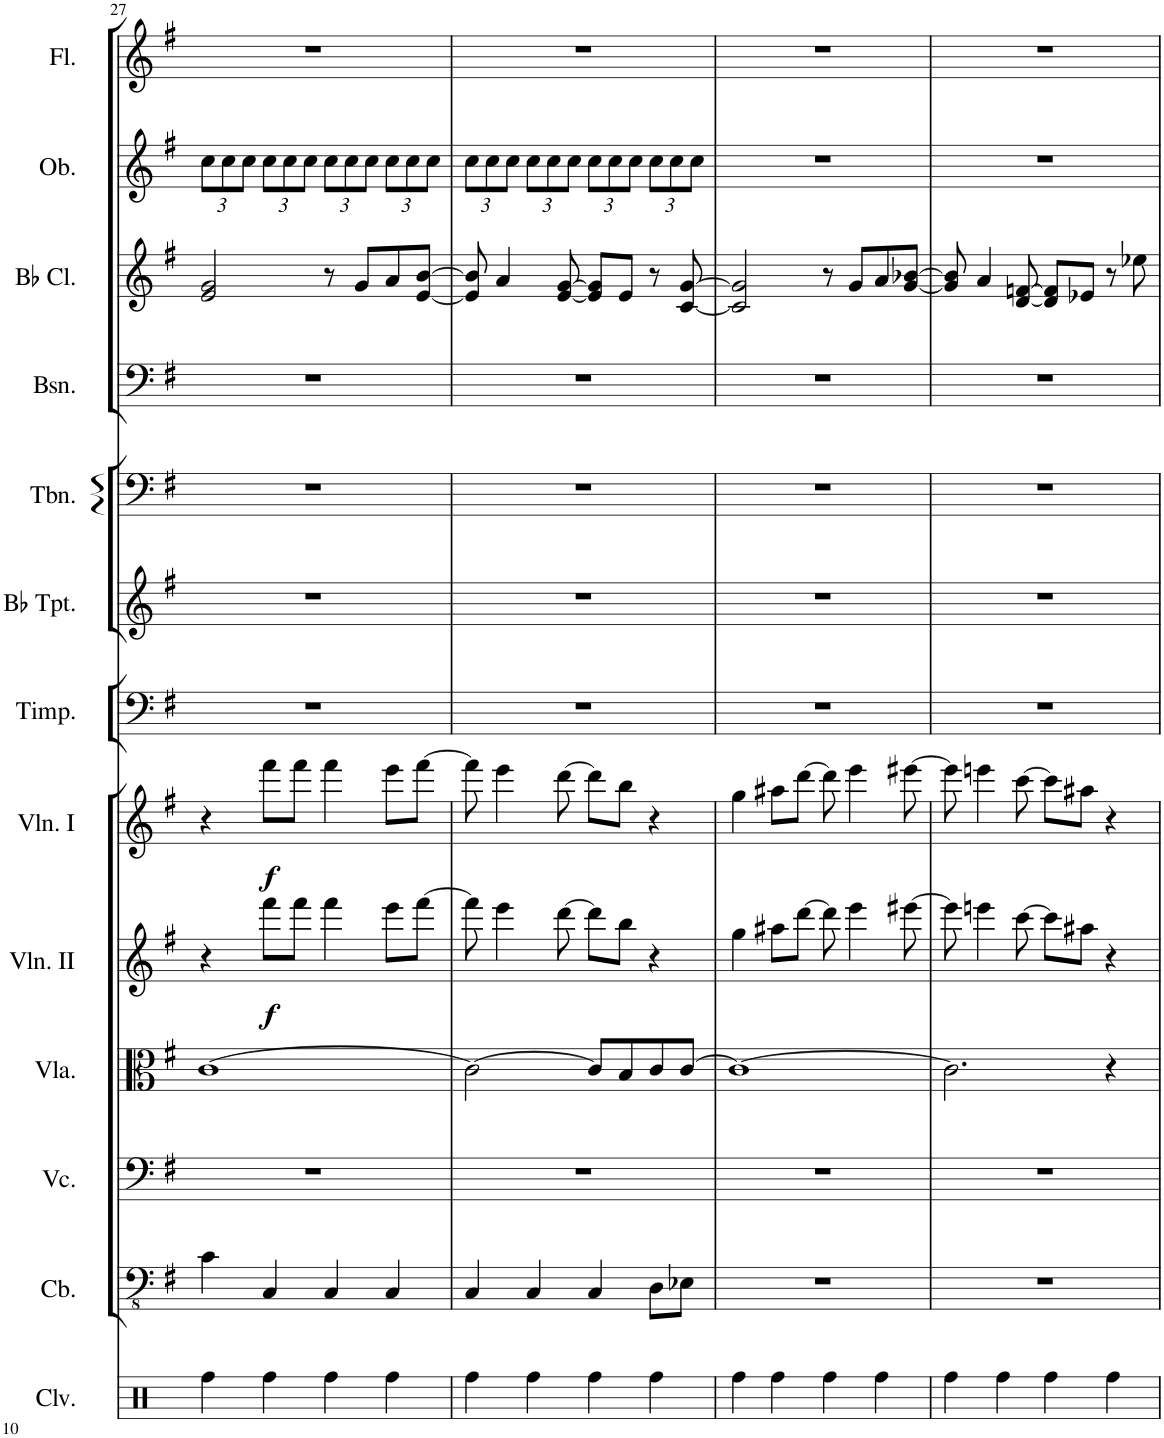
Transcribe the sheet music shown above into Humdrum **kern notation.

**kern	**kern	**kern	**kern	**kern	**dynam	**kern	**dynam	**kern	**kern	**kern	**kern	**kern	**kern	**kern
*part13	*part12	*part11	*part10	*part9	*part9	*part8	*part8	*part7	*part6	*part5	*part4	*part3	*part2	*part1
*staff13	*staff12	*staff11	*staff10	*staff9	*staff9	*staff8	*staff8	*staff7	*staff6	*staff5	*staff4	*staff3	*staff2	*staff1
*I"Tubular Bells	*I"Contrabasses	*I"Violoncellos	*I"Violas	*I"Violins II	*	*I"Violins I	*	*I"Timpani	*I"Trumpets in Bb	*I"Trombone	*I"Bassoons	*I"Clarinets in Bb	*I"Oboes	*I"Flutes
*I'Tu. Be.	*I'Cb.	*I'Vc.	*I'Vla.	*I'Vln. II	*	*I'Vln. I	*	*I'Timp.	*	*I'Tbn.	*I'Bsn.	*	*I'Ob.	*I'Fl.
!!LO:PB:g=z
*clefG2	*clefFv4	*clefF4	*clefC3	*clefG2	*	*clefG2	*	*clefF4	*clefG2	*clefF4	*clefF4	*clefG2	*clefG2	*clefG2
*	*ITrd7c12	*	*	*	*	*	*	*	*ITrd1c2	*	*	*ITrd1c2	*	*
*k[f#]	*k[f#]	*k[f#]	*k[f#]	*k[f#]	*	*k[f#]	*	*k[f#]	*k[f#]	*k[f#]	*k[f#]	*k[f#]	*k[f#]	*k[f#]
*M4/4	*M4/4	*M4/4	*M4/4	*M4/4	*	*M4/4	*	*M4/4	*M4/4	*M4/4	*M4/4	*M4/4	*M4/4	*M4/4
*	*	*	*	*	*	*	*	*	*	*	*	*	*Xbrackettup	*
=27	=27	=27	=27	=27	=27	=27	=27	=27	=27	=27	=27	=27	=27	=27
4bb\	4C\	1r	[1c	4r	.	4r	.	1r	1r	1r	1r	2e/ 2g/	12cc\L	1r
.	.	.	.	.	.	.	.	.	.	.	.	.	12cc\	.
.	.	.	.	.	.	.	.	.	.	.	.	.	12cc\J	.
!	!	!	!	!	!LO:DY:b	!	!LO:DY:b	!	!	!	!	!	!	!
4bb\	4CC/	.	.	8fff#\L	f	8fff#\L	f	.	.	.	.	.	12cc\L	.
.	.	.	.	.	.	.	.	.	.	.	.	.	12cc\	.
.	.	.	.	8fff#\J	.	8fff#\J	.	.	.	.	.	.	.	.
.	.	.	.	.	.	.	.	.	.	.	.	.	12cc\J	.
4bb\	4CC/	.	.	4fff#\	.	4fff#\	.	.	.	.	.	8r	12cc\L	.
.	.	.	.	.	.	.	.	.	.	.	.	.	12cc\	.
.	.	.	.	.	.	.	.	.	.	.	.	8g/L	.	.
.	.	.	.	.	.	.	.	.	.	.	.	.	12cc\J	.
4bb\	4CC/	.	.	8eee\L	.	8eee\L	.	.	.	.	.	8a/	12cc\L	.
.	.	.	.	.	.	.	.	.	.	.	.	.	12cc\	.
.	.	.	.	[8fff#\J	.	[8fff#\J	.	.	.	.	.	[8e/ [8b/J	.	.
.	.	.	.	.	.	.	.	.	.	.	.	.	12cc\J	.
=28	=28	=28	=28	=28	=28	=28	=28	=28	=28	=28	=28	=28	=28	=28
4bb\	4CC/	1r	2c\_	8fff#\]	.	8fff#\]	.	1r	1r	1r	1r	8e/] 8b/]	12cc\L	1r
.	.	.	.	.	.	.	.	.	.	.	.	.	12cc\	.
.	.	.	.	4eee\	.	4eee\	.	.	.	.	.	4a/	.	.
.	.	.	.	.	.	.	.	.	.	.	.	.	12cc\J	.
4bb\	4CC/	.	.	.	.	.	.	.	.	.	.	.	12cc\L	.
.	.	.	.	.	.	.	.	.	.	.	.	.	12cc\	.
.	.	.	.	[8ddd\	.	[8ddd\	.	.	.	.	.	[8e/ [8g/	.	.
.	.	.	.	.	.	.	.	.	.	.	.	.	12cc\J	.
4bb\	4CC/	.	8c/L]	8ddd\L]	.	8ddd\L]	.	.	.	.	.	8e/] 8g/]L	12cc\L	.
.	.	.	.	.	.	.	.	.	.	.	.	.	12cc\	.
.	.	.	8B/	8bb\J	.	8bb\J	.	.	.	.	.	8e/J	.	.
.	.	.	.	.	.	.	.	.	.	.	.	.	12cc\J	.
4bb\	8DD\L	.	8c/	4r	.	4r	.	.	.	.	.	8r	12cc\L	.
.	.	.	.	.	.	.	.	.	.	.	.	.	12cc\	.
.	8EE-X\J	.	[8c/J	.	.	.	.	.	.	.	.	[8c/ [8g/	.	.
.	.	.	.	.	.	.	.	.	.	.	.	.	12cc\J	.
=29	=29	=29	=29	=29	=29	=29	=29	=29	=29	=29	=29	=29	=29	=29
4bb\	1r	1r	1c_	4gg\	.	4gg\	.	1r	1r	1r	1r	2c/] 2g/]	1r	1r
4bb\	.	.	.	8aa#X\L	.	8aa#X\L	.	.	.	.	.	.	.	.
.	.	.	.	[8ddd\J	.	[8ddd\J	.	.	.	.	.	.	.	.
4bb\	.	.	.	8ddd\]	.	8ddd\]	.	.	.	.	.	8r	.	.
.	.	.	.	4eee\	.	4eee\	.	.	.	.	.	8g/L	.	.
4bb\	.	.	.	.	.	.	.	.	.	.	.	8a/	.	.
.	.	.	.	[8eee#X\	.	[8eee#X\	.	.	.	.	.	[8g/ [8b-X/J	.	.
=30	=30	=30	=30	=30	=30	=30	=30	=30	=30	=30	=30	=30	=30	=30
4bb\	1r	1r	2.c\]	8eee#\]	.	8eee#\]	.	1r	1r	1r	1r	8g/] 8b-/]	1r	1r
.	.	.	.	4eeen\	.	4eeen\	.	.	.	.	.	4a/	.	.
4bb\	.	.	.	.	.	.	.	.	.	.	.	.	.	.
.	.	.	.	[8ccc\	.	[8ccc\	.	.	.	.	.	[8d/ [8fn/	.	.
4bb\	.	.	.	8ccc\L]	.	8ccc\L]	.	.	.	.	.	8d/] 8f/]L	.	.
.	.	.	.	8aa#X\J	.	8aa#X\J	.	.	.	.	.	8e-X/J	.	.
4bb\	.	.	4r	4r	.	4r	.	.	.	.	.	8r	.	.
.	.	.	.	.	.	.	.	.	.	.	.	8ee-X\	.	.
=	=	=	=	=	=	=	=	=	=	=	=	=	=	=
*-	*-	*-	*-	*-	*-	*-	*-	*-	*-	*-	*-	*-	*-	*-
